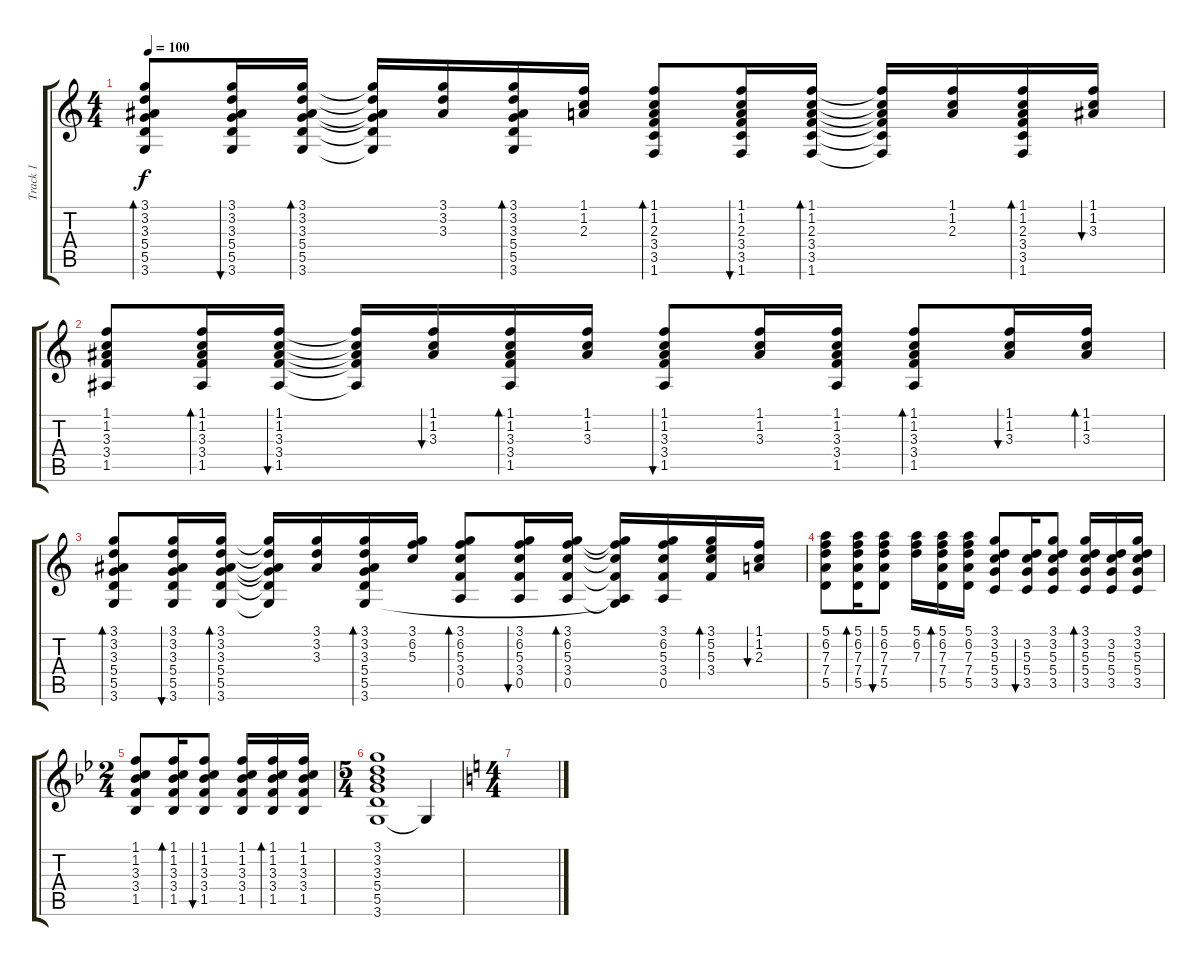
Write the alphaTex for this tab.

\track ("Track 1" "Track 1") {instrument acousticguitarsteel}
\staff {score tabs}
\tuning (E4 B3 G3 D3 A2 E2) {hide}
\ts (4 4)
\tempo 100
\clef g2
\ks c
(3.1 3.2 3.3 5.4 5.5 3.6).8{bd 60 dy f} (3.1 3.2 3.3 5.4 5.5 3.6).16{bu 60} (3.1 3.2 3.3 5.4 5.5 3.6).16{bd 60} (3.1{t} 3.2{t} 3.3{t} 5.4{t} 5.5{t} 3.6{t}).16 (3.1 3.2 3.3).16 (3.1 3.2 3.3 5.4 5.5 3.6).16{bd 60} (1.1 1.2 2.3).16 (1.1 1.2 2.3 3.4 3.5 1.6).8{bd 60} (1.1 1.2 2.3 3.4 3.5 1.6).16{bu 60} (1.1 1.2 2.3 3.4 3.5 1.6).16{bd 60} (1.1{t} 1.2{t} 2.3{t} 3.4{t} 3.5{t} 1.6{t}).16 (1.1 1.2 2.3).16 (1.1 1.2 2.3 3.4 3.5 1.6).16{bd 60} (1.1 1.2 3.3).16{bu 60} |
(1.1 1.2 3.3 3.4 1.5).8 (1.1 1.2 3.3 3.4 1.5).16{bd 60} (1.1 1.2 3.3 3.4 1.5).16{bu 60} (1.1{t} 1.2{t} 3.3{t} 3.4{t} 1.5{t}).16 (1.1 1.2 3.3).16{bu 60} (1.1 1.2 3.3 3.4 1.5).16{bd 60} (1.1 1.2 3.3).16 (1.1 1.2 3.3 3.4 1.5).8{bu 60} (1.1 1.2 3.3).16 (1.1 1.2 3.3 3.4 1.5).16 (1.1 1.2 3.3 3.4 1.5).8{bd 60} (1.1 1.2 3.3).16{bu 60} (1.1 1.2 3.3).16{bd 60} |
(3.1 3.2 3.3 5.4 5.5 3.6).8{bd 60} (3.1 3.2 3.3 5.4 5.5 3.6).16{bu 60} (3.1 3.2 3.3 5.4 5.5 3.6).16{bd 60} (3.1{t} 3.2{t} 3.3{t} 5.4{t} 5.5{t} 3.6{t}).16 (3.1 3.2 3.3).16 (3.1 3.2 3.3 5.4 5.5 3.6).16{bd 60} (3.1 6.2 5.3).16 (3.1 6.2 5.3 3.4 0.5).8{bd 60} (3.1 6.2 5.3 3.4 0.5).16{bu 60} (3.1 6.2 5.3 3.4 0.5).16{bd 60} (3.1{t} 6.2{t} 5.3{t} 3.4{t} 0.5{t} 3.6{t}).16 (3.1 6.2 5.3 3.4 0.5).16 (3.1 5.2 5.3 3.4).16{bd 60} (1.1 1.2 2.3).16{bu 60} |
(5.1 6.2 7.3 7.4 5.5).8 (5.1 6.2 7.3 7.4 5.5).16{bd 60} (5.1 6.2 7.3 7.4 5.5).8{bu 60} (5.1 6.2 7.3).16 (5.1 6.2 7.3 7.4 5.5).16{bd 60} (5.1 6.2 7.3 7.4 5.5).16 (3.1 3.2 5.3 5.4 3.5).8 (3.2 5.3 5.4 3.5).16{bu 60} (3.1 3.2 5.3 5.4 3.5).8 (3.1 3.2 5.3 5.4 3.5).16{bd 60} (3.2 5.3 5.4 3.5).16 (3.1 3.2 5.3 5.4 3.5).16 |
\ts (2 4)
\ks bb
(1.1 1.2 3.3 3.4 1.5).8 (1.1 1.2 3.3 3.4 1.5).16{bd 60} (1.1 1.2 3.3 3.4 1.5).8{bu 60} (1.1 1.2 3.3 3.4 1.5).16 (1.1 1.2 3.3 3.4 1.5).16{bd 60} (1.1 1.2 3.3 3.4 1.5).16 |
\ts (5 4)
(3.1 3.2 3.3 5.4 5.5 3.6).1 3.6{t}.4 |
\ts (4 4)
\ks c
